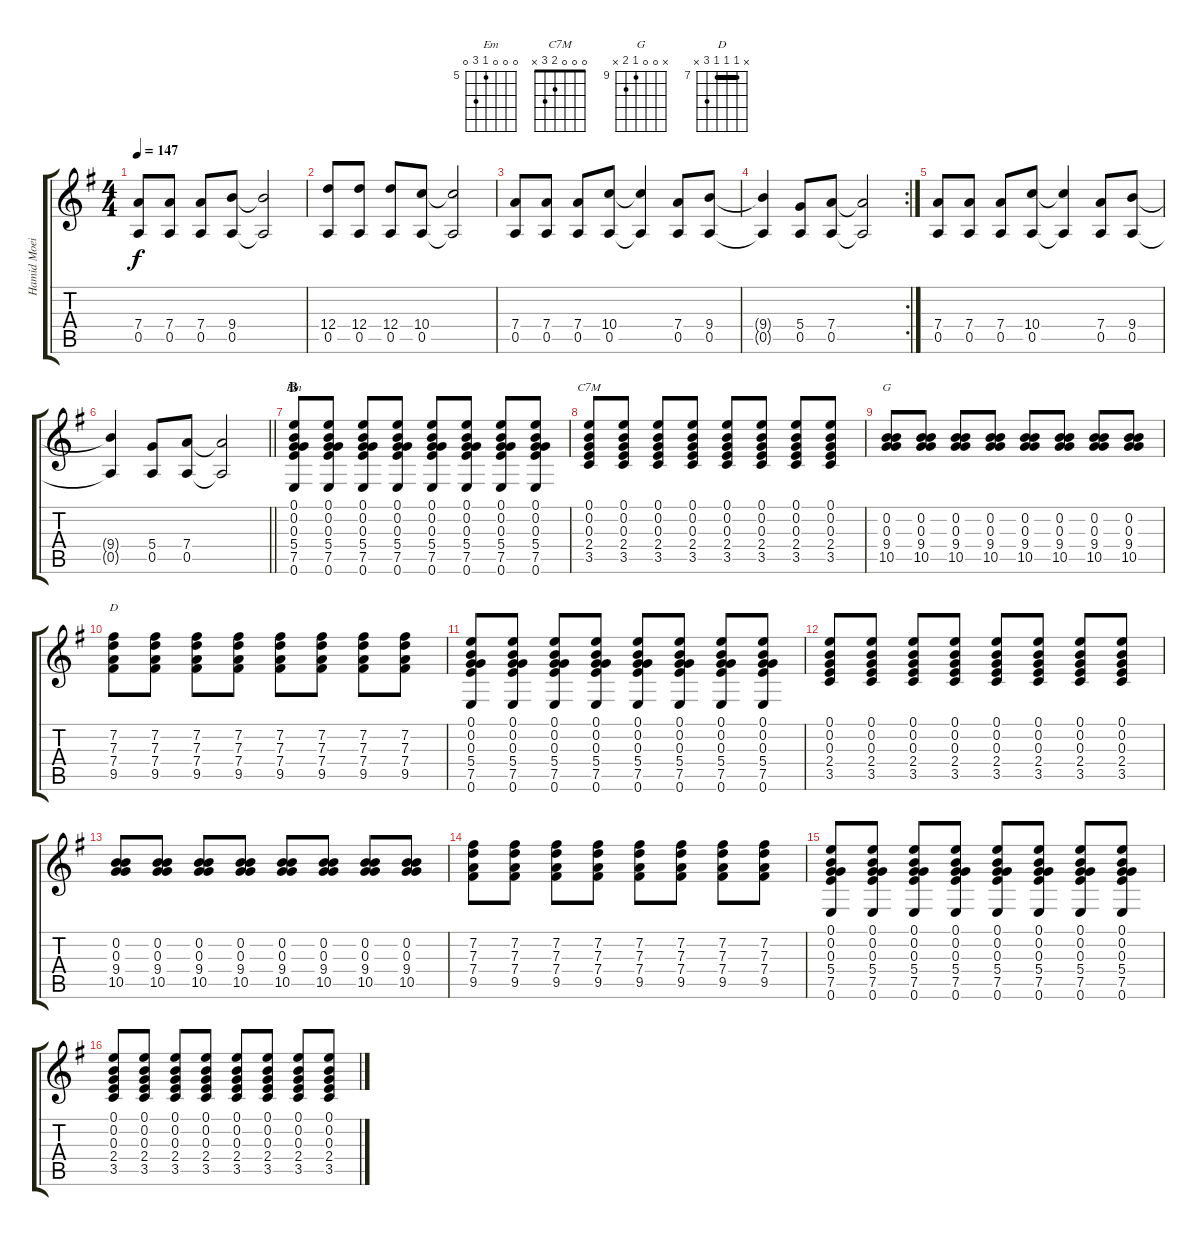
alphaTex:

\track ("Hamid Moeini" "Hamid Moei") {instrument distortionguitar}
\staff {score tabs}
\tuning (E4 B3 G3 D3 A2 E2) {hide}
\chord ("Em" 0 0 0 5 7 0) {firstfret 5}
\chord ("C7M" 0 0 0 2 3 x)
\chord ("G" x 0 0 9 10 x) {firstfret 9}
\chord ("D" x 7 7 7 9 x) {firstfret 7 barre 7}
\ts (4 4)
\tempo 147
\clef g2
\ks eminor
(7.4 0.5).8{dy f} (7.4 0.5).8 (7.4 0.5).8 (9.4 0.5).8 (9.4{t} 0.5{t}).2 |
(12.4 0.5).8 (12.4 0.5).8 (12.4 0.5).8 (10.4 0.5).8 (10.4{t} 0.5{t}).2 |
(7.4 0.5).8 (7.4 0.5).8 (7.4 0.5).8 (10.4 0.5).8 (10.4{t} 0.5{t}).4 (7.4 0.5).8 (9.4 0.5).8 |
\rc 2
(9.4{t} 0.5{t}).4 (5.4 0.5).8 (7.4 0.5).8 (7.4{t} 0.5{t}).2 |
(7.4 0.5).8 (7.4 0.5).8 (7.4 0.5).8 (10.4 0.5).8 (10.4{t} 0.5{t}).4 (7.4 0.5).8 (9.4 0.5).8 |
\barLineRight lightlight
(9.4{t} 0.5{t}).4 (5.4 0.5).8 (7.4 0.5).8 (7.4{t} 0.5{t}).2 |
\section ("" "B")
(0.1 0.2 0.3 5.4 7.5 0.6).8{ch "Em"} (0.1 0.2 0.3 5.4 7.5 0.6).8 (0.1 0.2 0.3 5.4 7.5 0.6).8 (0.1 0.2 0.3 5.4 7.5 0.6).8 (0.1 0.2 0.3 5.4 7.5 0.6).8 (0.1 0.2 0.3 5.4 7.5 0.6).8 (0.1 0.2 0.3 5.4 7.5 0.6).8 (0.1 0.2 0.3 5.4 7.5 0.6).8 |
(0.1 0.2 0.3 2.4 3.5).8{ch "C7M"} (0.1 0.2 0.3 2.4 3.5).8 (0.1 0.2 0.3 2.4 3.5).8 (0.1 0.2 0.3 2.4 3.5).8 (0.1 0.2 0.3 2.4 3.5).8 (0.1 0.2 0.3 2.4 3.5).8 (0.1 0.2 0.3 2.4 3.5).8 (0.1 0.2 0.3 2.4 3.5).8 |
(0.2 0.3 9.4 10.5).8{ch "G"} (0.2 0.3 9.4 10.5).8 (0.2 0.3 9.4 10.5).8 (0.2 0.3 9.4 10.5).8 (0.2 0.3 9.4 10.5).8 (0.2 0.3 9.4 10.5).8 (0.2 0.3 9.4 10.5).8 (0.2 0.3 9.4 10.5).8 |
(7.2 7.3 7.4 9.5).8{ch "D"} (7.2 7.3 7.4 9.5).8 (7.2 7.3 7.4 9.5).8 (7.2 7.3 7.4 9.5).8 (7.2 7.3 7.4 9.5).8 (7.2 7.3 7.4 9.5).8 (7.2 7.3 7.4 9.5).8 (7.2 7.3 7.4 9.5).8 |
(0.1 0.2 0.3 5.4 7.5 0.6).8 (0.1 0.2 0.3 5.4 7.5 0.6).8 (0.1 0.2 0.3 5.4 7.5 0.6).8 (0.1 0.2 0.3 5.4 7.5 0.6).8 (0.1 0.2 0.3 5.4 7.5 0.6).8 (0.1 0.2 0.3 5.4 7.5 0.6).8 (0.1 0.2 0.3 5.4 7.5 0.6).8 (0.1 0.2 0.3 5.4 7.5 0.6).8 |
(0.1 0.2 0.3 2.4 3.5).8 (0.1 0.2 0.3 2.4 3.5).8 (0.1 0.2 0.3 2.4 3.5).8 (0.1 0.2 0.3 2.4 3.5).8 (0.1 0.2 0.3 2.4 3.5).8 (0.1 0.2 0.3 2.4 3.5).8 (0.1 0.2 0.3 2.4 3.5).8 (0.1 0.2 0.3 2.4 3.5).8 |
(0.2 0.3 9.4 10.5).8 (0.2 0.3 9.4 10.5).8 (0.2 0.3 9.4 10.5).8 (0.2 0.3 9.4 10.5).8 (0.2 0.3 9.4 10.5).8 (0.2 0.3 9.4 10.5).8 (0.2 0.3 9.4 10.5).8 (0.2 0.3 9.4 10.5).8 |
(7.2 7.3 7.4 9.5).8 (7.2 7.3 7.4 9.5).8 (7.2 7.3 7.4 9.5).8 (7.2 7.3 7.4 9.5).8 (7.2 7.3 7.4 9.5).8 (7.2 7.3 7.4 9.5).8 (7.2 7.3 7.4 9.5).8 (7.2 7.3 7.4 9.5).8 |
(0.1 0.2 0.3 5.4 7.5 0.6).8 (0.1 0.2 0.3 5.4 7.5 0.6).8 (0.1 0.2 0.3 5.4 7.5 0.6).8 (0.1 0.2 0.3 5.4 7.5 0.6).8 (0.1 0.2 0.3 5.4 7.5 0.6).8 (0.1 0.2 0.3 5.4 7.5 0.6).8 (0.1 0.2 0.3 5.4 7.5 0.6).8 (0.1 0.2 0.3 5.4 7.5 0.6).8 |
(0.1 0.2 0.3 2.4 3.5).8 (0.1 0.2 0.3 2.4 3.5).8 (0.1 0.2 0.3 2.4 3.5).8 (0.1 0.2 0.3 2.4 3.5).8 (0.1 0.2 0.3 2.4 3.5).8 (0.1 0.2 0.3 2.4 3.5).8 (0.1 0.2 0.3 2.4 3.5).8 (0.1 0.2 0.3 2.4 3.5).8
